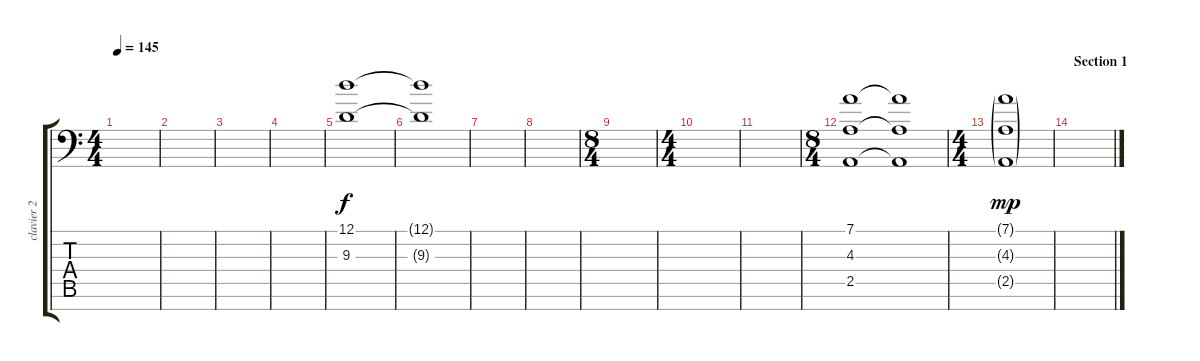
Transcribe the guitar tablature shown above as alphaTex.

\track ("clavier 2" "clavier 2") {instrument pad8sweep}
\staff {score tabs}
\tuning (D4 A3 F3 C3 G2 D2 A1) {hide}
\ts (4 4)
\tempo 145
\clef f4
\ks c
|
|
|
|
(12.1 9.3).1 |
(12.1{t} 9.3{t}).1 |
|
|
\ts (8 4)
|
\ts (4 4)
|
|
\ts (8 4)
(7.1 4.3 2.5).1 (7.1{t} 4.3{t} 2.5{t}).1 |
\ts (4 4)
(7.1{g} 4.3{g} 2.5{g}).1{dy mp} |
\section ("" "Section 1")
